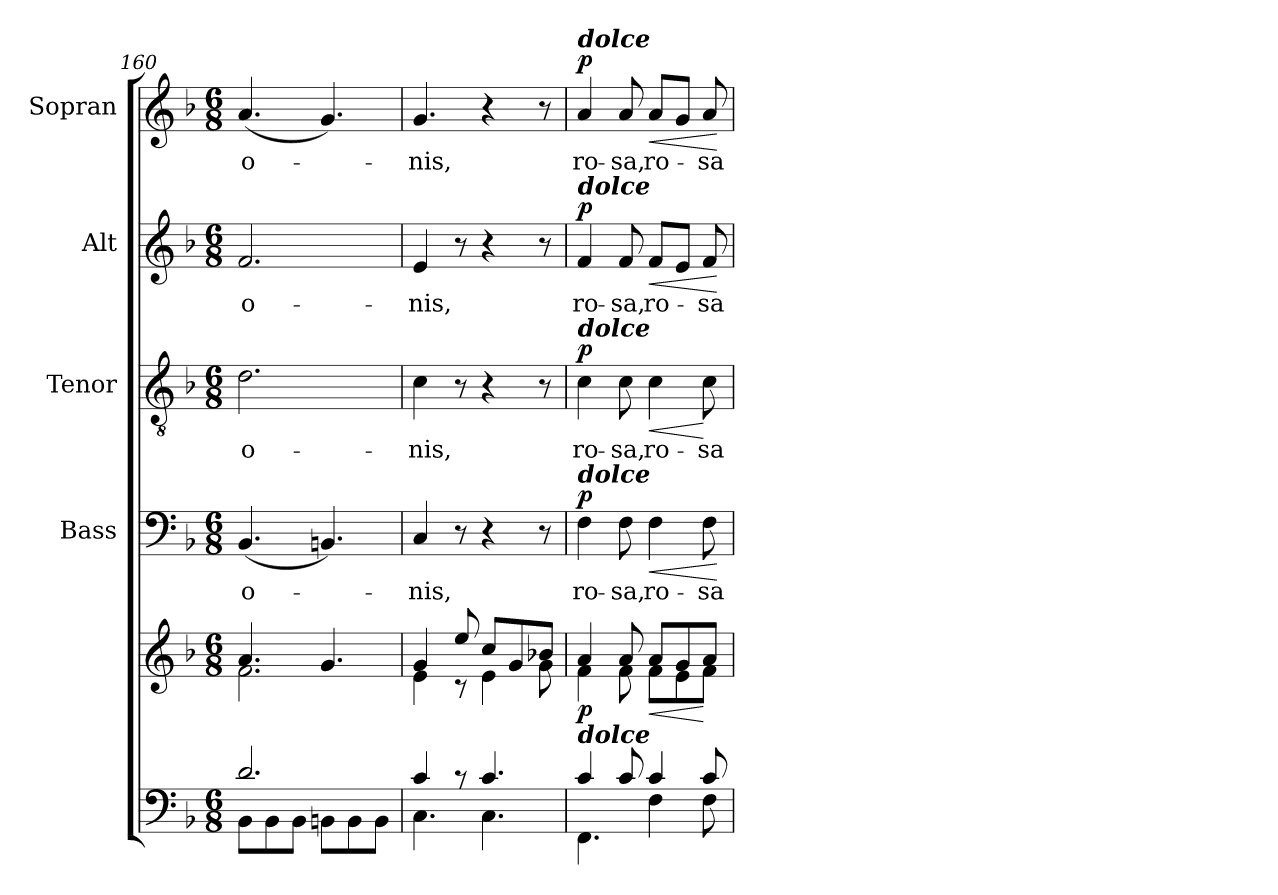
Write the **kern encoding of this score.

**kern	**kern	**dynam	**kern	**text	**dynam	**kern	**text	**dynam	**kern	**text	**dynam	**kern	**text	**dynam
*part5	*part5	*part5	*part4	*part4	*part4	*part3	*part3	*part3	*part2	*part2	*part2	*part1	*part1	*part1
*staff6	*staff5	*staff5/6	*staff4	*staff4	*staff4	*staff3	*staff3	*staff3	*staff2	*staff2	*staff2	*staff1	*staff1	*staff1
*	*	*	*I"Bass	*	*	*I"Tenor	*	*	*I"Alt	*	*	*I"Sopran	*	*
*	*	*	*I'B.	*	*	*I'T.	*	*	*I'A.	*	*	*I'S.	*	*
*clefF4	*clefG2	*	*clefF4	*	*	*clefGv2	*	*	*clefG2	*	*	*clefG2	*	*
*k[b-]	*k[b-]	*	*k[b-]	*	*	*k[b-]	*	*	*k[b-]	*	*	*k[b-]	*	*
*F:	*F:	*	*F:	*	*	*F:	*	*	*F:	*	*	*F:	*	*
*M6/8	*M6/8	*	*M6/8	*	*	*M6/8	*	*	*M6/8	*	*	*M6/8	*	*
=160	=160	=160	=160	=160	=160	=160	=160	=160	=160	=160	=160	=160	=160	=160
*^	*^	*	*	*	*	*	*	*	*	*	*	*	*	*
!	!	!	!	!	!	!LO:LY:b	!	!	!LO:LY:b	!	!	!LO:LY:b	!	!	!LO:LY:b	!
2.d/	8BB-\L	4.a/	2.f\	.	(<4.BB-/	-o-	.	2.d\	-o-	.	2.f/	-o-	.	(<4.a/	-o-	.
.	8BB-\	.	.	.	.	.	.	.	.	.	.	.	.	.	.	.
.	8BB-\J	.	.	.	.	.	.	.	.	.	.	.	.	.	.	.
.	8BBn\L	4.g/	.	.	4.BBn/)	.	.	.	.	.	.	.	.	4.g/)	.	.
.	8BB\	.	.	.	.	.	.	.	.	.	.	.	.	.	.	.
.	8BB\J	.	.	.	.	.	.	.	.	.	.	.	.	.	.	.
=161	=161	=161	=161	=161	=161	=161	=161	=161	=161	=161	=161	=161	=161	=161	=161	=161
!	!	!	!	!	!	!LO:LY:b	!	!	!LO:LY:b	!	!	!LO:LY:b	!	!	!LO:LY:b	!
4c/	4.C\	4g/	4e\	.	4C/	-nis,	.	4c\	-nis,	.	4e/	-nis,	.	4.g/	-nis,	.
8rc	.	8ee/	8rc	.	8r	.	.	8r	.	.	8r	.	.	.	.	.
4.c/	4.C\	8cc/L	4e\	.	4r	.	.	4r	.	.	4r	.	.	4r	.	.
.	.	8g/	.	.	.	.	.	.	.	.	.	.	.	.	.	.
.	.	8b-X/J	8g\	.	8r	.	.	8r	.	.	8r	.	.	8r	.	.
=162	=162	=162	=162	=162	=162	=162	=162	=162	=162	=162	=162	=162	=162	=162	=162	=162
!	!	!	!	!	!	!	!	!	!	!	!	!	!	!LO:TX:a:Bi:t=dolce	!	!
!	!	!	!	!	!	!	!	!	!	!	!LO:TX:a:Bi:t=dolce	!	!	!	!	!
!	!	!	!	!	!	!	!	!LO:TX:a:Bi:t=dolce	!	!	!	!	!	!	!	!
!	!	!	!	!	!LO:TX:a:Bi:t=dolce	!	!	!	!	!	!	!	!	!	!	!
!	!	!LO:TX:b:Bi:t=dolce	!	!	!	!	!	!	!	!	!	!	!	!	!	!
!	!	!	!	!LO:DY:b	!	!LO:LY:b	!LO:DY:a	!	!LO:LY:b	!LO:DY:a	!	!LO:LY:b	!LO:DY:a	!	!LO:LY:b	!LO:DY:a
4c/	4.FF\	4a/	4f\	p	4F\	ro-	p	4c\	ro-	p	4f/	ro-	p	4a/	ro-	p
!	!	!	!	!	!	!LO:LY:b	!	!	!LO:LY:b	!	!	!LO:LY:b	!	!	!LO:LY:b	!
8c/	.	8a/	8f\	.	8F\	-sa,	.	8c\	-sa,	.	8f/	-sa,	.	8a/	-sa,	.
!	!	!	!	!LO:HP:b	!	!LO:LY:b	!LO:HP:b	!	!LO:LY:b	!LO:HP:b	!	!LO:LY:b	!LO:HP:b	!	!LO:LY:b	!LO:HP:b
4c/	4F\	8a/L	8f\L	<	4F\	ro-	<	4c\	ro-	<	8f/L	ro-	<	8a/L	ro-	<
.	.	8g/	8e\	.	.	.	.	.	.	.	8e/J	.	.	8g/J	.	.
!	!	!	!	!	!	!LO:LY:b	!	!	!LO:LY:b	!	!	!LO:LY:b	!	!	!LO:LY:b	!
8c/	8F\	8a/J	8f\J	[	8F\	-sa	.	8c\	-sa	[	8f/	-sa	.	8a/	-sa	.
*v	*v	*	*	*	*	*	*	*	*	*	*	*	*	*	*	*
*	*v	*v	*	*	*	*	*	*	*	*	*	*	*	*	*
.	.	.	.	.	[	.	.	.	.	.	[	.	.	[
=	=	=	=	=	=	=	=	=	=	=	=	=	=	=
*-	*-	*-	*-	*-	*-	*-	*-	*-	*-	*-	*-	*-	*-	*-
